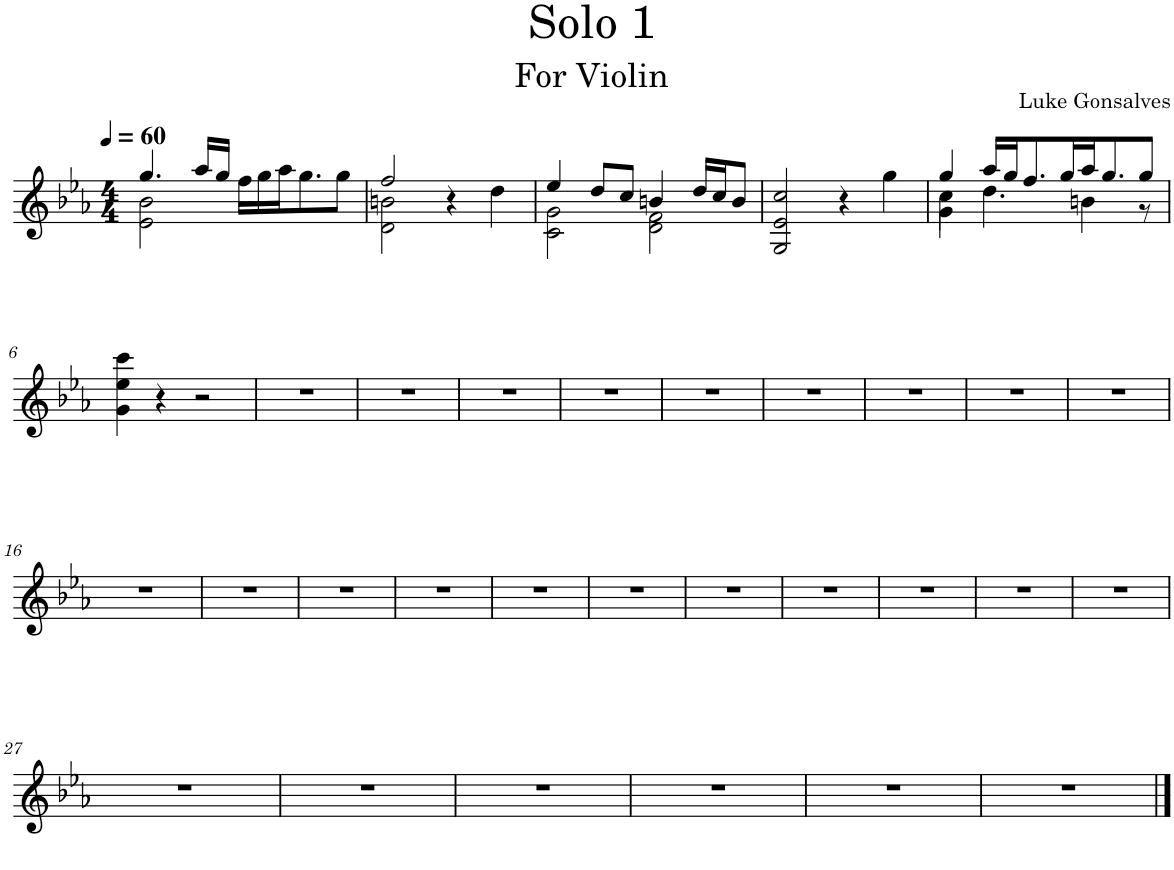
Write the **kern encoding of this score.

**kern
*part1
*staff1
*I"Violin
*I'Vln.
*clefG2
*k[b-e-a-]
*M4/4
*MM60
=1
*^
4.gg/	2e-\ 2b-\
16aa-/LL	.
16gg/JJ	.
16ff\LL	2ryy
16gg\	.
16aa-\J	.
8.gg\	.
8gg\J	.
=2	=2
2ff/	2d\ 2bn\
4r	2ryy
4dd\	.
=3	=3
4ee-/	2c\ 2g\
8dd/L	.
8cc/J	.
4bn/	2d\ 2f\
16dd/LL	.
16cc/J	.
8b/J	.
*v	*v
=4
2G/ 2e-/ 2cc/
4r
4gg\
=5
*^
*	*^
4gg/	4cc\	4g\
16aa-/LL	4.dd\	2.ryy
16gg/J	.	.
8.ff/	.	.
16gg/L	.	.
16aa-/J	4bn\	.
8.gg/	.	.
8gg/J	8r	.
*v	*v	*v
!!LO:LB:g=z
=6
4g\ 4ee-\ 4ccc\
4r
2r
=7
1r
=8
1r
=9
1r
=10
1r
=11
1r
=12
1r
=13
1r
=14
1r
=15
1r
!!LO:LB:g=z
=16
1r
=17
1r
=18
1r
=19
1r
=20
1r
=21
1r
=22
1r
=23
1r
=24
1r
=25
1r
=26
1r
!!LO:LB:g=z
=27
1r
=28
1r
=29
1r
=30
1r
=31
1r
=32
1r
==
*-
